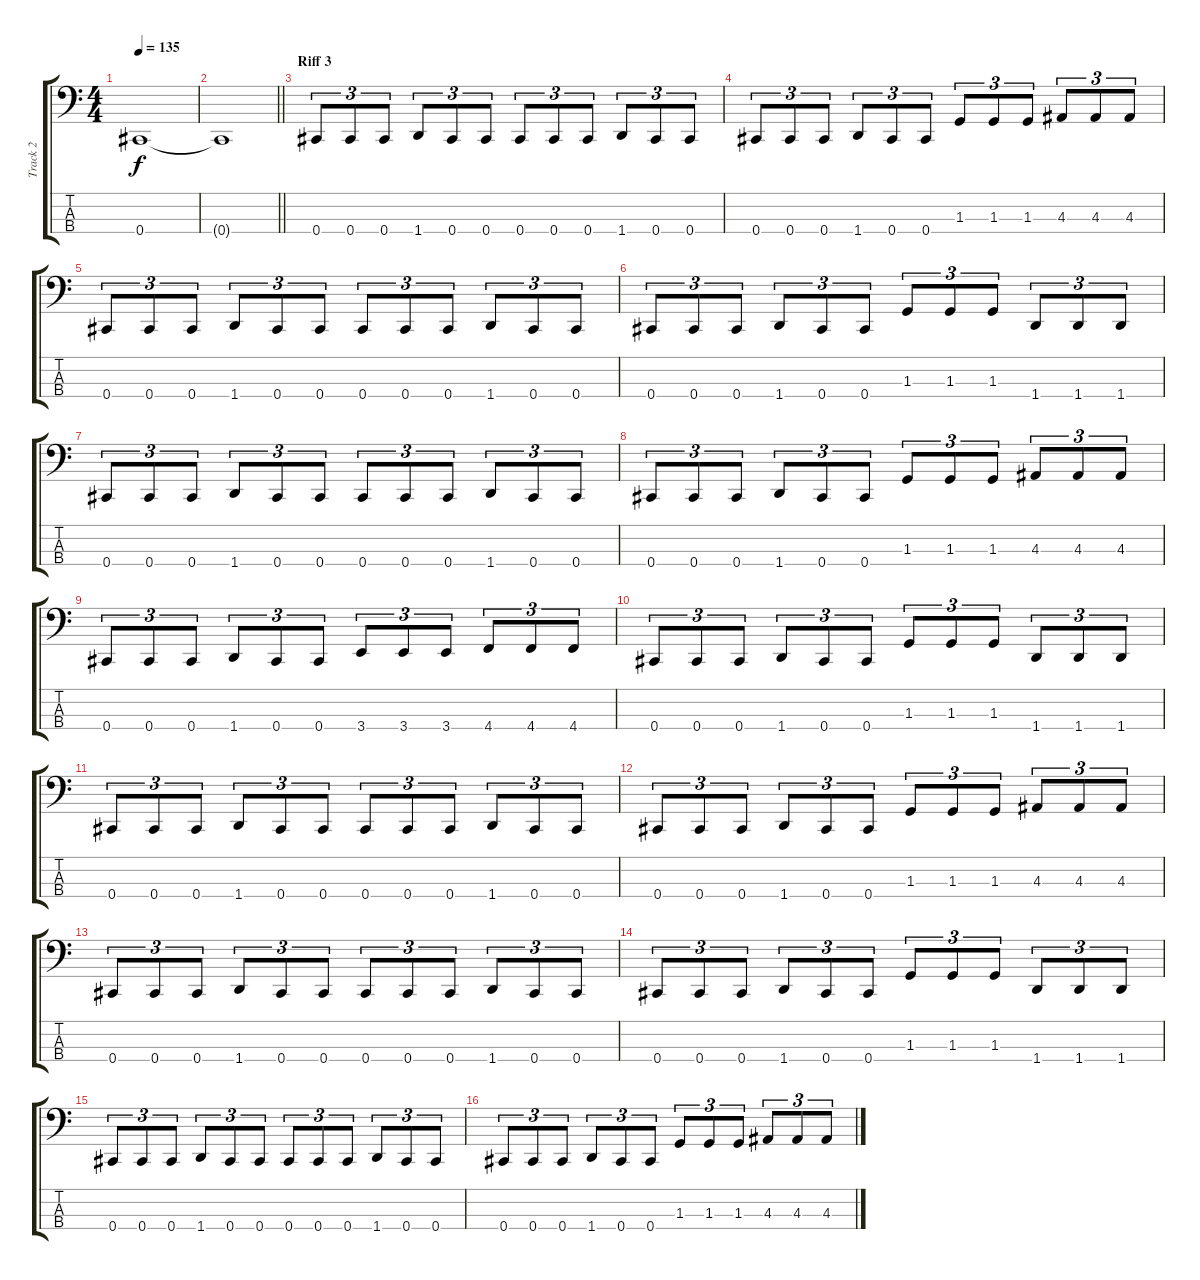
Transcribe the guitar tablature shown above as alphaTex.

\track ("Track 2" "Track 2") {instrument electricbasspick}
\staff {score tabs}
\tuning (E2 B1 Gb1 Db1) {hide}
\ts (4 4)
\tempo 135
\clef f4
\ks c
0.4.1{dy f} |
\barLineRight lightlight
0.4{t}.1 |
\section ("" "Riff 3")
0.4.8{tu (3 2)} 0.4.8{tu (3 2)} 0.4.8{tu (3 2)} 1.4.8{tu (3 2)} 0.4.8{tu (3 2)} 0.4.8{tu (3 2)} 0.4.8{tu (3 2)} 0.4.8{tu (3 2)} 0.4.8{tu (3 2)} 1.4.8{tu (3 2)} 0.4.8{tu (3 2)} 0.4.8{tu (3 2)} |
0.4.8{tu (3 2)} 0.4.8{tu (3 2)} 0.4.8{tu (3 2)} 1.4.8{tu (3 2)} 0.4.8{tu (3 2)} 0.4.8{tu (3 2)} 1.3.8{tu (3 2)} 1.3.8{tu (3 2)} 1.3.8{tu (3 2)} 4.3.8{tu (3 2)} 4.3.8{tu (3 2)} 4.3.8{tu (3 2)} |
0.4.8{tu (3 2)} 0.4.8{tu (3 2)} 0.4.8{tu (3 2)} 1.4.8{tu (3 2)} 0.4.8{tu (3 2)} 0.4.8{tu (3 2)} 0.4.8{tu (3 2)} 0.4.8{tu (3 2)} 0.4.8{tu (3 2)} 1.4.8{tu (3 2)} 0.4.8{tu (3 2)} 0.4.8{tu (3 2)} |
0.4.8{tu (3 2)} 0.4.8{tu (3 2)} 0.4.8{tu (3 2)} 1.4.8{tu (3 2)} 0.4.8{tu (3 2)} 0.4.8{tu (3 2)} 1.3.8{tu (3 2)} 1.3.8{tu (3 2)} 1.3.8{tu (3 2)} 1.4.8{tu (3 2)} 1.4.8{tu (3 2)} 1.4.8{tu (3 2)} |
0.4.8{tu (3 2)} 0.4.8{tu (3 2)} 0.4.8{tu (3 2)} 1.4.8{tu (3 2)} 0.4.8{tu (3 2)} 0.4.8{tu (3 2)} 0.4.8{tu (3 2)} 0.4.8{tu (3 2)} 0.4.8{tu (3 2)} 1.4.8{tu (3 2)} 0.4.8{tu (3 2)} 0.4.8{tu (3 2)} |
0.4.8{tu (3 2)} 0.4.8{tu (3 2)} 0.4.8{tu (3 2)} 1.4.8{tu (3 2)} 0.4.8{tu (3 2)} 0.4.8{tu (3 2)} 1.3.8{tu (3 2)} 1.3.8{tu (3 2)} 1.3.8{tu (3 2)} 4.3.8{tu (3 2)} 4.3.8{tu (3 2)} 4.3.8{tu (3 2)} |
0.4.8{tu (3 2)} 0.4.8{tu (3 2)} 0.4.8{tu (3 2)} 1.4.8{tu (3 2)} 0.4.8{tu (3 2)} 0.4.8{tu (3 2)} 3.4.8{tu (3 2)} 3.4.8{tu (3 2)} 3.4.8{tu (3 2)} 4.4.8{tu (3 2)} 4.4.8{tu (3 2)} 4.4.8{tu (3 2)} |
0.4.8{tu (3 2)} 0.4.8{tu (3 2)} 0.4.8{tu (3 2)} 1.4.8{tu (3 2)} 0.4.8{tu (3 2)} 0.4.8{tu (3 2)} 1.3.8{tu (3 2)} 1.3.8{tu (3 2)} 1.3.8{tu (3 2)} 1.4.8{tu (3 2)} 1.4.8{tu (3 2)} 1.4.8{tu (3 2)} |
0.4.8{tu (3 2)} 0.4.8{tu (3 2)} 0.4.8{tu (3 2)} 1.4.8{tu (3 2)} 0.4.8{tu (3 2)} 0.4.8{tu (3 2)} 0.4.8{tu (3 2)} 0.4.8{tu (3 2)} 0.4.8{tu (3 2)} 1.4.8{tu (3 2)} 0.4.8{tu (3 2)} 0.4.8{tu (3 2)} |
0.4.8{tu (3 2)} 0.4.8{tu (3 2)} 0.4.8{tu (3 2)} 1.4.8{tu (3 2)} 0.4.8{tu (3 2)} 0.4.8{tu (3 2)} 1.3.8{tu (3 2)} 1.3.8{tu (3 2)} 1.3.8{tu (3 2)} 4.3.8{tu (3 2)} 4.3.8{tu (3 2)} 4.3.8{tu (3 2)} |
0.4.8{tu (3 2)} 0.4.8{tu (3 2)} 0.4.8{tu (3 2)} 1.4.8{tu (3 2)} 0.4.8{tu (3 2)} 0.4.8{tu (3 2)} 0.4.8{tu (3 2)} 0.4.8{tu (3 2)} 0.4.8{tu (3 2)} 1.4.8{tu (3 2)} 0.4.8{tu (3 2)} 0.4.8{tu (3 2)} |
0.4.8{tu (3 2)} 0.4.8{tu (3 2)} 0.4.8{tu (3 2)} 1.4.8{tu (3 2)} 0.4.8{tu (3 2)} 0.4.8{tu (3 2)} 1.3.8{tu (3 2)} 1.3.8{tu (3 2)} 1.3.8{tu (3 2)} 1.4.8{tu (3 2)} 1.4.8{tu (3 2)} 1.4.8{tu (3 2)} |
0.4.8{tu (3 2)} 0.4.8{tu (3 2)} 0.4.8{tu (3 2)} 1.4.8{tu (3 2)} 0.4.8{tu (3 2)} 0.4.8{tu (3 2)} 0.4.8{tu (3 2)} 0.4.8{tu (3 2)} 0.4.8{tu (3 2)} 1.4.8{tu (3 2)} 0.4.8{tu (3 2)} 0.4.8{tu (3 2)} |
0.4.8{tu (3 2)} 0.4.8{tu (3 2)} 0.4.8{tu (3 2)} 1.4.8{tu (3 2)} 0.4.8{tu (3 2)} 0.4.8{tu (3 2)} 1.3.8{tu (3 2)} 1.3.8{tu (3 2)} 1.3.8{tu (3 2)} 4.3.8{tu (3 2)} 4.3.8{tu (3 2)} 4.3.8{tu (3 2)}
